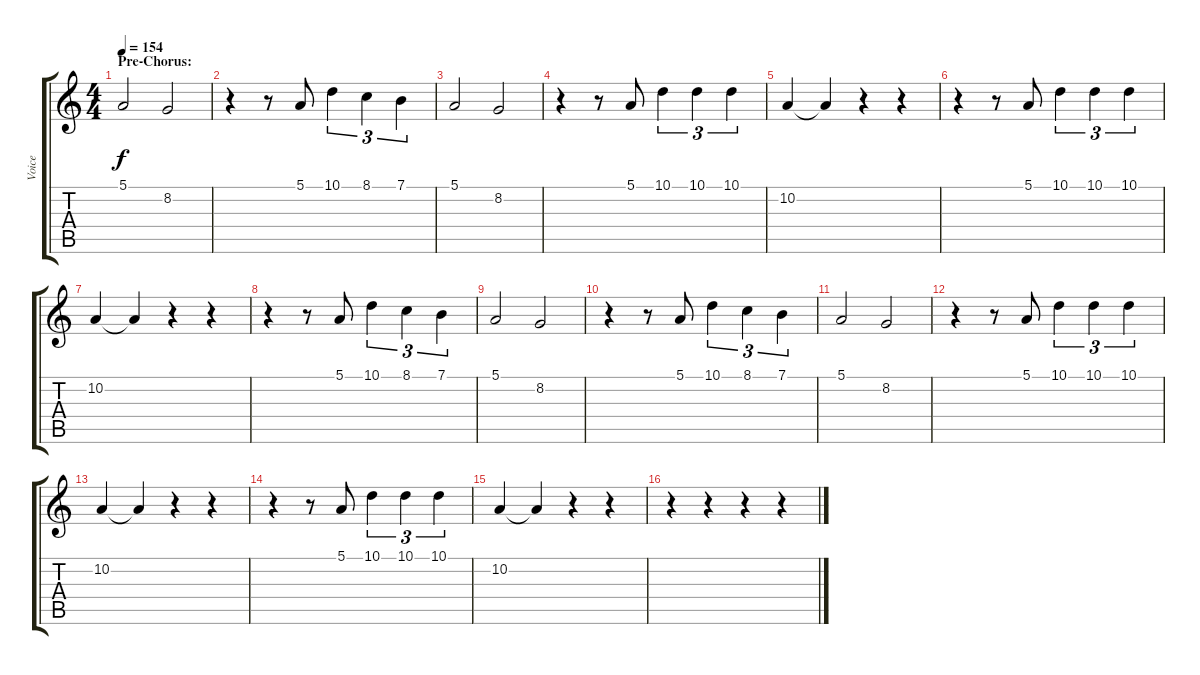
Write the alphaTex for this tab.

\track ("Voice" "Voice") {instrument oboe}
\staff {score tabs}
\tuning (E4 B3 G3 D3 A2 E2) {hide}
\ts (4 4)
\section ("" "Pre-Chorus:")
\tempo 154
\clef g2
\ks c
5.1.2{dy f} 8.2.2 |
r.4 r.8 5.1.8 10.1.4{tu (3 2)} 8.1.4{tu (3 2)} 7.1.4{tu (3 2)} |
5.1.2 8.2.2 |
r.4 r.8 5.1.8 10.1.4{tu (3 2)} 10.1.4{tu (3 2)} 10.1.4{tu (3 2)} |
10.2.4 10.2{t}.4 r.4 r.4 |
r.4 r.8 5.1.8 10.1.4{tu (3 2)} 10.1.4{tu (3 2)} 10.1.4{tu (3 2)} |
10.2.4 10.2{t}.4 r.4 r.4 |
r.4 r.8 5.1.8 10.1.4{tu (3 2)} 8.1.4{tu (3 2)} 7.1.4{tu (3 2)} |
5.1.2 8.2.2 |
r.4 r.8 5.1.8 10.1.4{tu (3 2)} 8.1.4{tu (3 2)} 7.1.4{tu (3 2)} |
5.1.2 8.2.2 |
r.4 r.8 5.1.8 10.1.4{tu (3 2)} 10.1.4{tu (3 2)} 10.1.4{tu (3 2)} |
10.2.4 10.2{t}.4 r.4 r.4 |
r.4 r.8 5.1.8 10.1.4{tu (3 2)} 10.1.4{tu (3 2)} 10.1.4{tu (3 2)} |
10.2.4 10.2{t}.4 r.4 r.4 |
r.4 r.4 r.4 r.4
